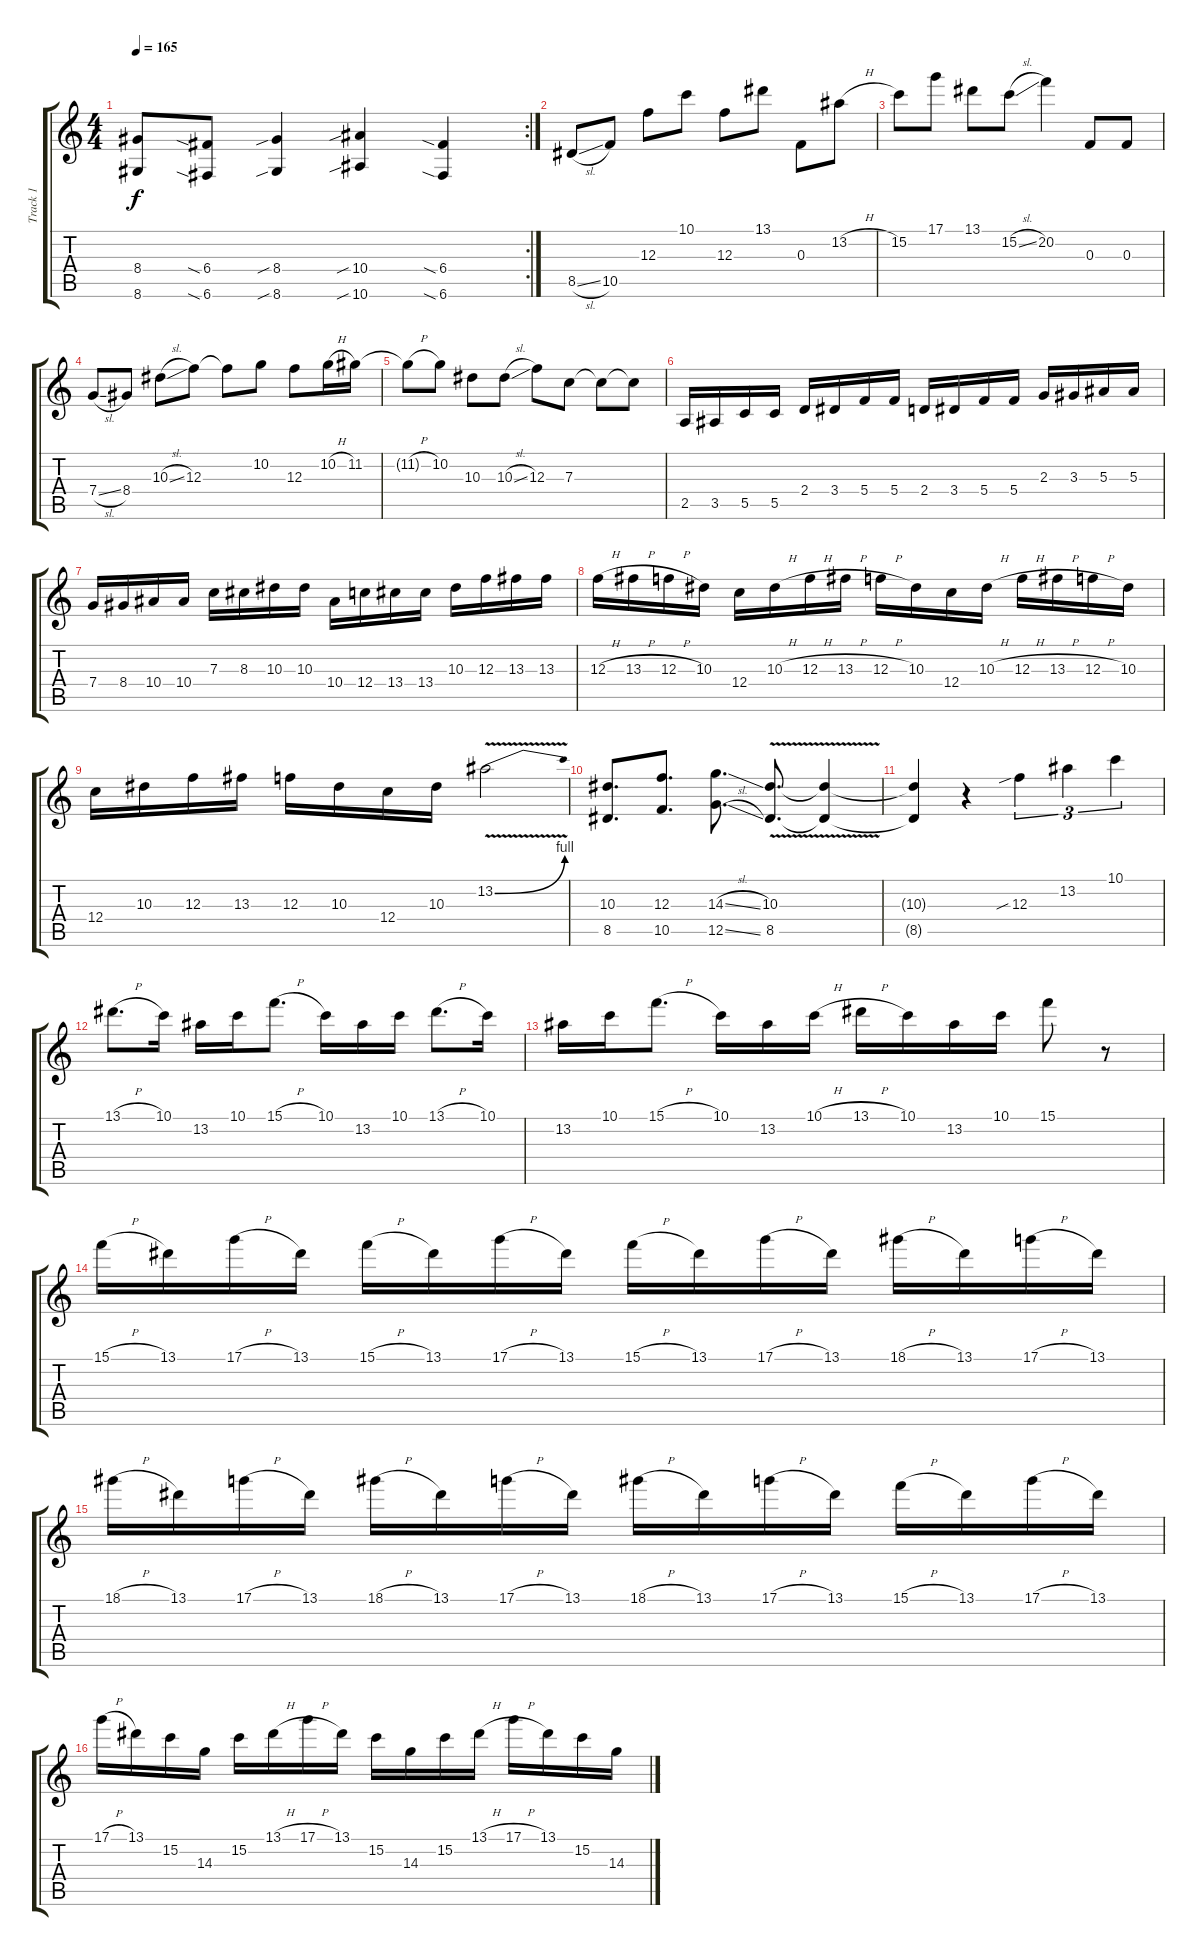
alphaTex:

\track ("Track 1" "Track 1") {instrument overdrivenguitar}
\staff {score tabs}
\tuning (D4 A3 F3 C3 G2 C2) {hide}
\rc 2
\ts (4 4)
\tempo 165
\clef g2
\ks c
(8.4{t} 8.6{t}).8{dy f} (6.4{sia} 6.6{sia}).8 (8.4{sib} 8.6{sib}).4 (10.4{sib} 10.6{sib}).4 (6.4{sia} 6.6{sia}).4 |
8.5{sl}.8 10.5.8 12.3.8 10.1.8 12.3.8 13.1.8 0.3.8 13.2{h}.8 |
15.2.8 17.1.8 13.1.8 15.2{sl}.8 20.2.4 0.3.8 0.3.8 |
7.4{sl}.8 8.4.8 10.3{sl}.8 12.3.8 12.3{t}.8 10.2.8 12.3.8 10.2{h}.16 11.2.16 |
11.2{h t}.8 10.2.8 10.3.8 10.3{sl}.8 12.3.8 7.3.8 7.3{t}.8 7.3{t}.8 |
2.5.16 3.5.16 5.5.16 5.5.16 2.4.16 3.4.16 5.4.16 5.4.16 2.4.16 3.4.16 5.4.16 5.4.16 2.3.16 3.3.16 5.3.16 5.3.16 |
7.4.16 8.4.16 10.4.16 10.4.16 7.3.16 8.3.16 10.3.16 10.3.16 10.4.16 12.4.16 13.4.16 13.4.16 10.3.16 12.3.16 13.3.16 13.3.16 |
12.3{h}.16 13.3{h}.16 12.3{h}.16 10.3.16 12.4.16 10.3{h}.16 12.3{h}.16 13.3{h}.16 12.3{h}.16 10.3.16 12.4.16 10.3{h}.16 12.3{h}.16 13.3{h}.16 12.3{h}.16 10.3.16 |
12.4.16 10.3.16 12.3.16 13.3.16 12.3.16 10.3.16 12.4.16 10.3.16 13.2{be (bend 0 0 60 4) v}.2 |
(10.3 8.5).8{d} (12.3 10.5).8{d} (14.3{sl} 12.5{sl}).8{d} (10.3{v} 8.5{v}).8{d} (10.3{t} 8.5{t}).4 |
(10.3{t} 8.5{t}).4 r.4 12.3{sib}.4{tu (3 2)} 13.2.4{tu (3 2)} 10.1.4{tu (3 2)} |
13.1{h}.8{d} 10.1.16 13.2.16 10.1.16 15.1{h}.8{d} 10.1.16 13.2.16 10.1.16 13.1{h}.8{d} 10.1.16 |
13.2.16 10.1.16 15.1{h}.8{d} 10.1.16 13.2.16 10.1{h}.16 13.1{h}.16 10.1.16 13.2.16 10.1.16 15.1.8 r.8 |
15.1{h}.16 13.1.16 17.1{h}.16 13.1.16 15.1{h}.16 13.1.16 17.1{h}.16 13.1.16 15.1{h}.16 13.1.16 17.1{h}.16 13.1.16 18.1{h}.16 13.1.16 17.1{h}.16 13.1.16 |
18.1{h}.16 13.1.16 17.1{h}.16 13.1.16 18.1{h}.16 13.1.16 17.1{h}.16 13.1.16 18.1{h}.16 13.1.16 17.1{h}.16 13.1.16 15.1{h}.16 13.1.16 17.1{h}.16 13.1.16 |
17.1{h}.16 13.1.16 15.2.16 14.3.16 15.2.16 13.1{h}.16 17.1{h}.16 13.1.16 15.2.16 14.3.16 15.2.16 13.1{h}.16 17.1{h}.16 13.1.16 15.2.16 14.3.16
